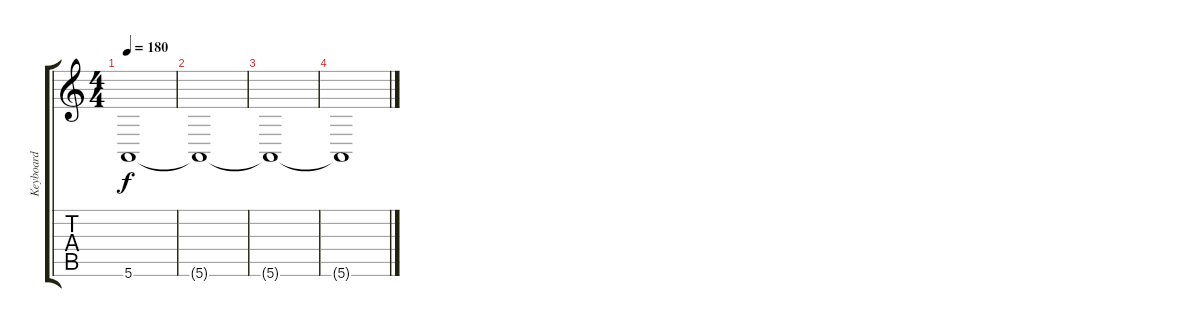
\track ("Keyboard" "Keyboard") {instrument pad2warm}
\staff {score tabs}
\tuning (E4 B3 G3 D3 A2 E2) {hide}
\ts (4 4)
\tempo 180
\clef g2
\ks c
5.6.1{dy f instrument pad2warm} |
5.6{t}.1 |
5.6{t}.1 |
5.6{t}.1
